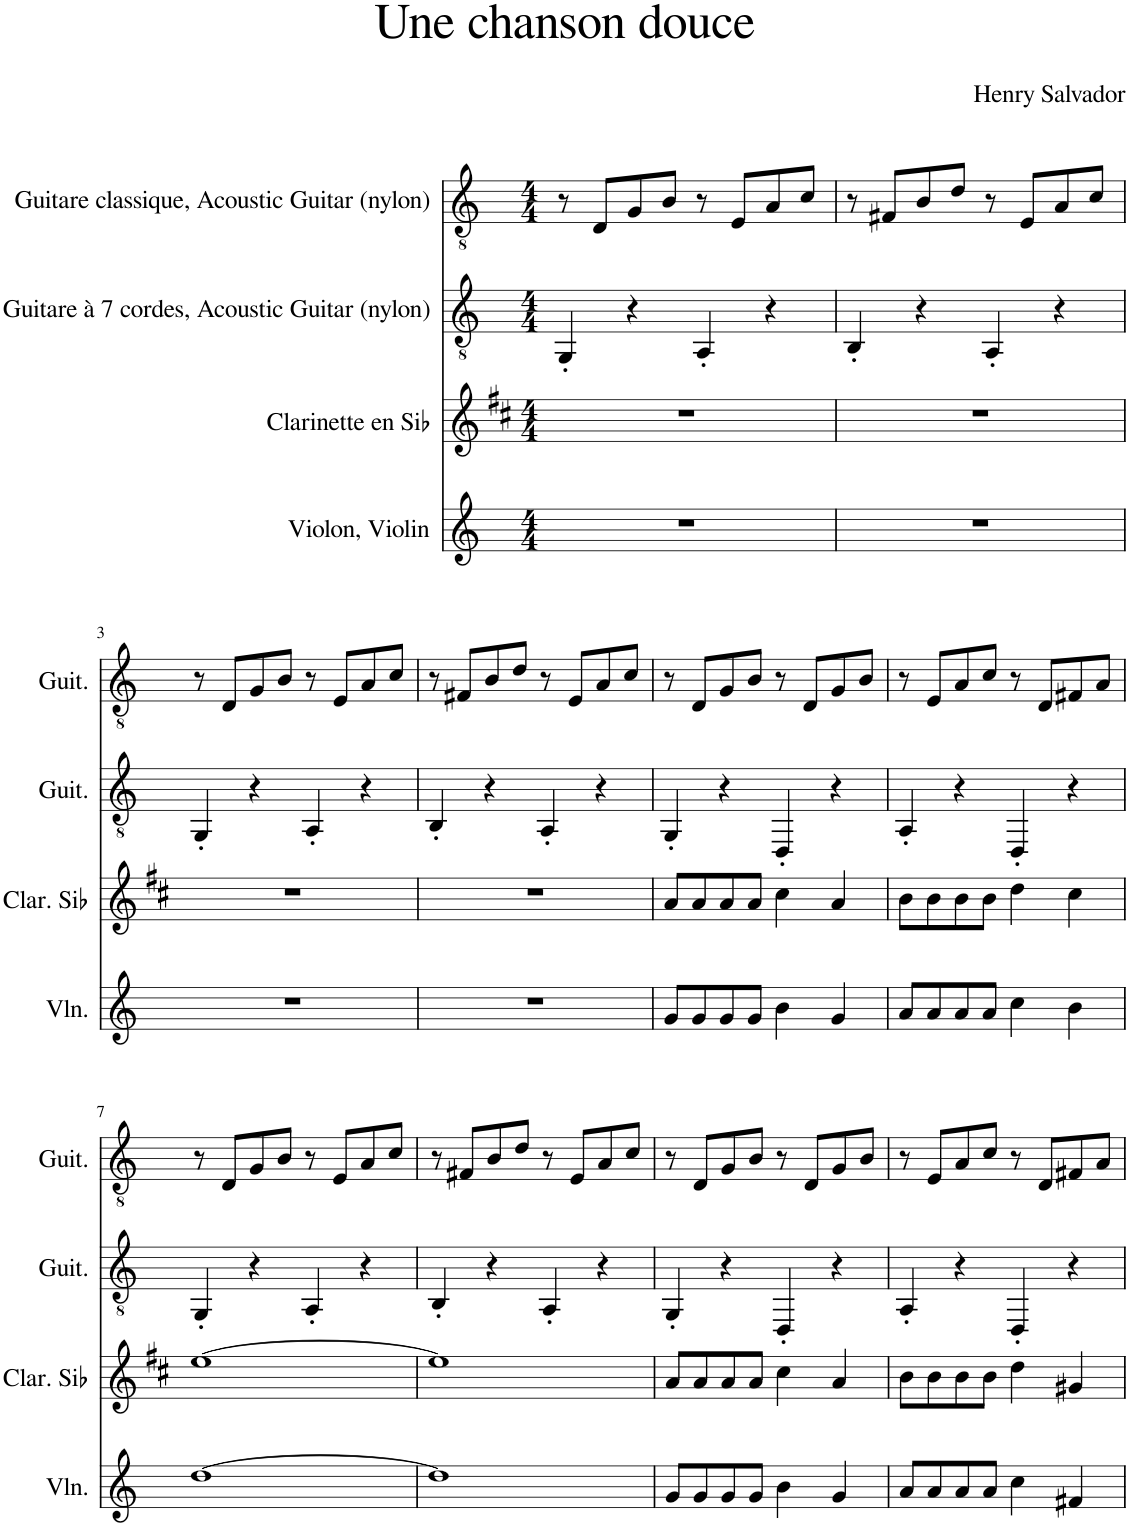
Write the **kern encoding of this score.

**kern	**kern	**kern	**kern
*part4	*part3	*part2	*part1
*staff4	*staff3	*staff2	*staff1
*I"Violon, Violin	*I"Clarinette en Sib	*I"Guitare à 7 cordes, Acoustic Guitar (nylon)	*I"Guitare classique, Acoustic Guitar (nylon)
*I'Vln.	*I'Clar. Sib	*I'Guit.	*I'Guit.
*clefG2	*clefG2	*clefGv2	*clefGv2
*	*Trd1c2	*	*
*k[]	*k[f#c#]	*k[]	*k[]
*M4/4	*M4/4	*M4/4	*M4/4
=1	=1	=1	=1
1r	1r	4GG'/	8r
.	.	.	8D/L
.	.	4r	8G/
.	.	.	8B/J
.	.	4AA'/	8r
.	.	.	8E/L
.	.	4r	8A/
.	.	.	8c/J
=2	=2	=2	=2
1r	1r	4BB'/	8r
.	.	.	8F#X/L
.	.	4r	8B/
.	.	.	8d/J
.	.	4AA'/	8r
.	.	.	8E/L
.	.	4r	8A/
.	.	.	8c/J
!!LO:LB:g=z
=3	=3	=3	=3
1r	1r	4GG'/	8r
.	.	.	8D/L
.	.	4r	8G/
.	.	.	8B/J
.	.	4AA'/	8r
.	.	.	8E/L
.	.	4r	8A/
.	.	.	8c/J
=4	=4	=4	=4
1r	1r	4BB'/	8r
.	.	.	8F#X/L
.	.	4r	8B/
.	.	.	8d/J
.	.	4AA'/	8r
.	.	.	8E/L
.	.	4r	8A/
.	.	.	8c/J
=5	=5	=5	=5
8g/L	8a/L	4GG'/	8r
8g/	8a/	.	8D/L
8g/	8a/	4r	8G/
8g/J	8a/J	.	8B/J
4b\	4cc#\	4DD'/	8r
.	.	.	8D/L
4g/	4a/	4r	8G/
.	.	.	8B/J
=6	=6	=6	=6
8a/L	8b\L	4AA'/	8r
8a/	8b\	.	8E/L
8a/	8b\	4r	8A/
8a/J	8b\J	.	8c/J
4cc\	4dd\	4DD'/	8r
.	.	.	8D/L
4b\	4cc#\	4r	8F#X/
.	.	.	8A/J
!!LO:LB:g=z
=7	=7	=7	=7
[1dd	[1ee	4GG'/	8r
.	.	.	8D/L
.	.	4r	8G/
.	.	.	8B/J
.	.	4AA'/	8r
.	.	.	8E/L
.	.	4r	8A/
.	.	.	8c/J
=8	=8	=8	=8
1dd]	1ee]	4BB'/	8r
.	.	.	8F#X/L
.	.	4r	8B/
.	.	.	8d/J
.	.	4AA'/	8r
.	.	.	8E/L
.	.	4r	8A/
.	.	.	8c/J
=9	=9	=9	=9
8g/L	8a/L	4GG'/	8r
8g/	8a/	.	8D/L
8g/	8a/	4r	8G/
8g/J	8a/J	.	8B/J
4b\	4cc#\	4DD'/	8r
.	.	.	8D/L
4g/	4a/	4r	8G/
.	.	.	8B/J
=10	=10	=10	=10
8a/L	8b\L	4AA'/	8r
8a/	8b\	.	8E/L
8a/	8b\	4r	8A/
8a/J	8b\J	.	8c/J
4cc\	4dd\	4DD'/	8r
.	.	.	8D/L
4f#X/	4g#X/	4r	8F#X/
.	.	.	8A/J
=	=	=	=
*-	*-	*-	*-
